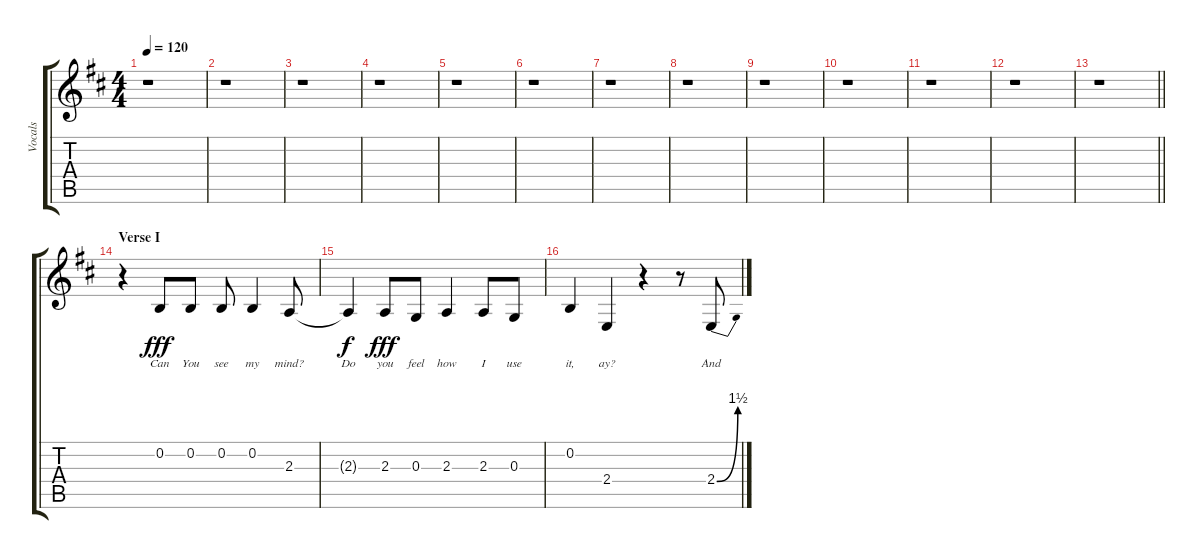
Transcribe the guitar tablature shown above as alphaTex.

\track ("Vocals" "Vocals") {instrument lead6voice}
\staff {score tabs}
\tuning (E4 B3 G3 D3 A2 E2) {hide}
\ts (4 4)
\tempo 120
\clef g2
\ks d
r.1{dy fff instrument lead6voice} |
r.1 |
r.1 |
r.1 |
r.1 |
r.1 |
r.1 |
r.1 |
r.1 |
r.1 |
r.1 |
r.1 |
\barLineRight lightlight
r.1 |
\section ("" "Verse I")
r.4 0.2.8{lyrics (0 "Can") lyrics (1 "") lyrics (2 "") lyrics (3 "") lyrics (4 "")} 0.2.8{lyrics (0 "You") lyrics (1 "") lyrics (2 "") lyrics (3 "") lyrics (4 "")} 0.2.8{lyrics (0 "see") lyrics (1 "") lyrics (2 "") lyrics (3 "") lyrics (4 "")} 0.2.4{lyrics (0 "my") lyrics (1 "") lyrics (2 "") lyrics (3 "") lyrics (4 "")} 2.3.8{lyrics (0 "mind?") lyrics (1 "") lyrics (2 "") lyrics (3 "") lyrics (4 "")} |
2.3{t}.4{lyrics (0 "Do") lyrics (1 "") lyrics (2 "") lyrics (3 "") lyrics (4 "") dy f} 2.3.8{lyrics (0 "you") lyrics (1 "") lyrics (2 "") lyrics (3 "") lyrics (4 "") dy fff} 0.3.8{lyrics (0 "feel") lyrics (1 "") lyrics (2 "") lyrics (3 "") lyrics (4 "")} 2.3.4{lyrics (0 "how") lyrics (1 "") lyrics (2 "") lyrics (3 "") lyrics (4 "")} 2.3.8{lyrics (0 "I") lyrics (1 "") lyrics (2 "") lyrics (3 "") lyrics (4 "")} 0.3.8{lyrics (0 "use") lyrics (1 "") lyrics (2 "") lyrics (3 "") lyrics (4 "")} |
0.2.4{lyrics (0 "it,") lyrics (1 "") lyrics (2 "") lyrics (3 "") lyrics (4 "")} 2.4.4{lyrics (0 "ay?") lyrics (1 "") lyrics (2 "") lyrics (3 "") lyrics (4 "")} r.4 r.8 2.4{be (bend 0 0 60 6)}.8{lyrics (0 "And") lyrics (1 "") lyrics (2 "") lyrics (3 "") lyrics (4 "")}
